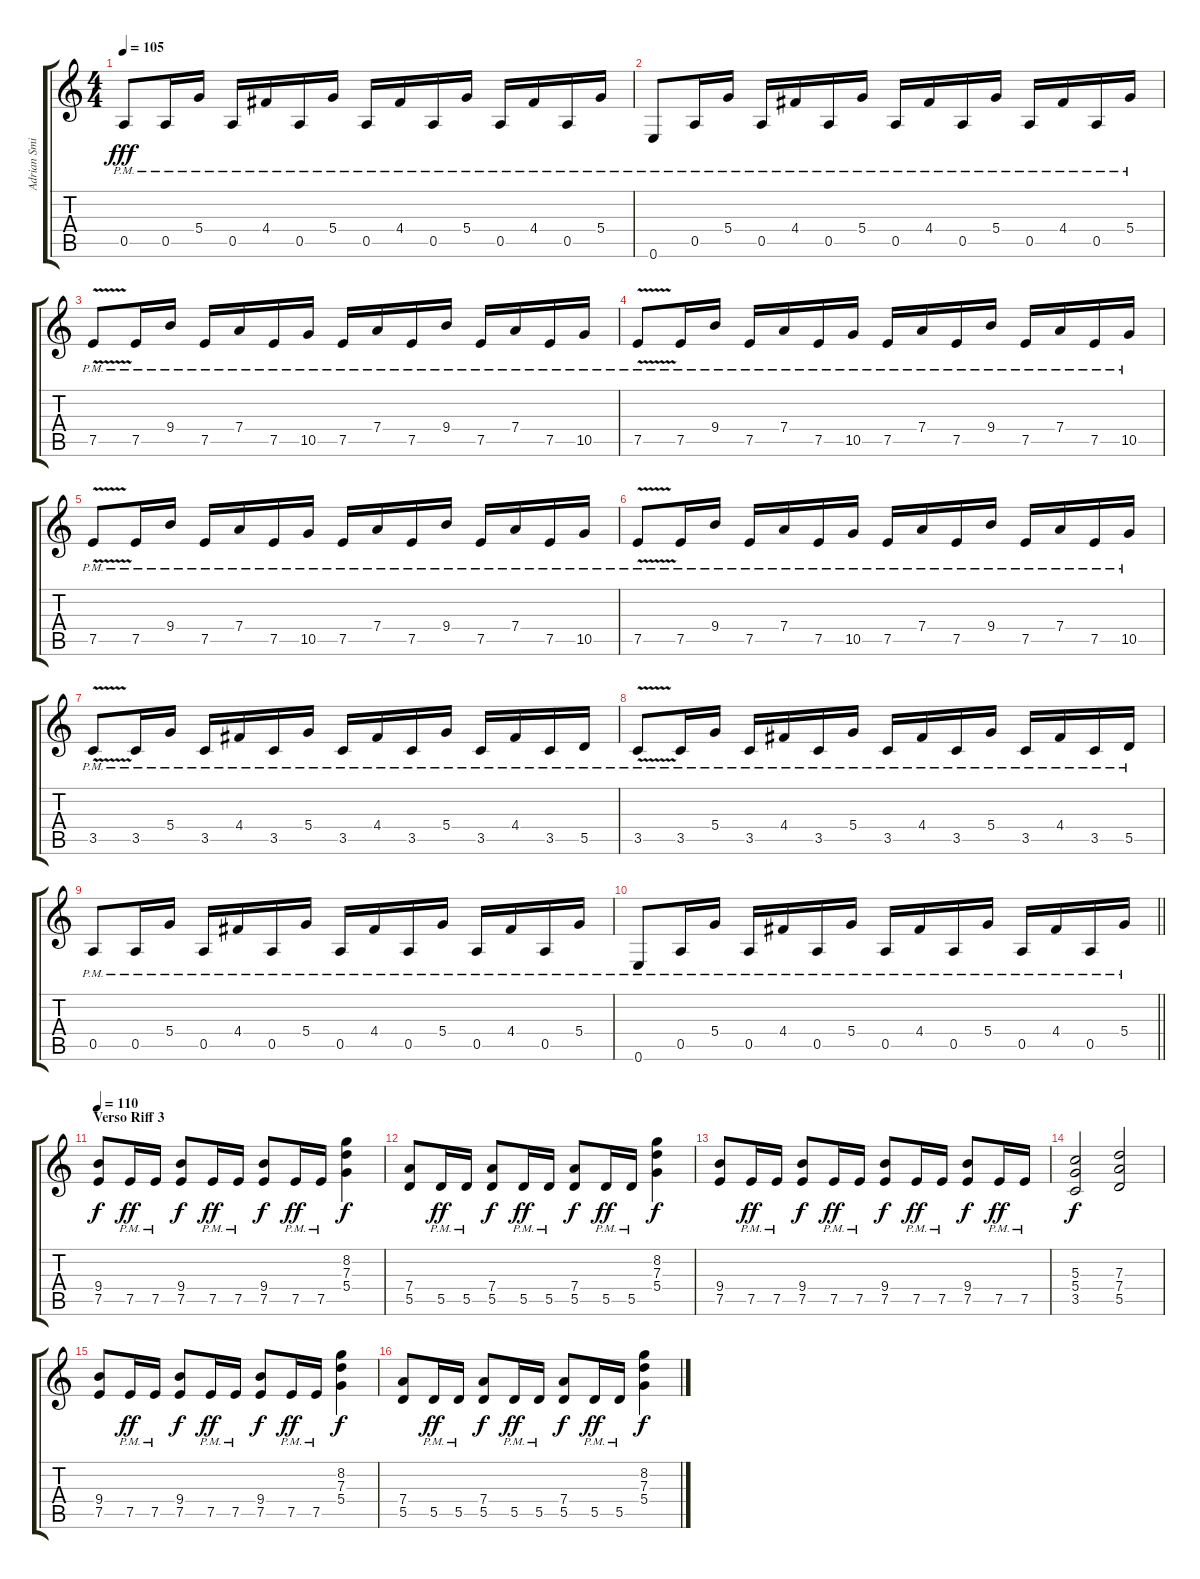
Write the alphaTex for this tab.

\track ("Adrian Smith" "Adrian Smi") {instrument overdrivenguitar}
\staff {score tabs}
\tuning (E4 B3 G3 D3 A2 E2) {hide}
\ts (4 4)
\tempo 105
\clef g2
\ks c
0.5{pm}.8{dy fff} 0.5{pm}.16 5.4{pm}.16 0.5{pm}.16 4.4{pm}.16 0.5{pm}.16 5.4{pm}.16 0.5{pm}.16 4.4{pm}.16 0.5{pm}.16 5.4{pm}.16 0.5{pm}.16 4.4{pm}.16 0.5{pm}.16 5.4{pm}.16 |
0.6{pm}.8 0.5{pm}.16 5.4{pm}.16 0.5{pm}.16 4.4{pm}.16 0.5{pm}.16 5.4{pm}.16 0.5{pm}.16 4.4{pm}.16 0.5{pm}.16 5.4{pm}.16 0.5{pm}.16 4.4{pm}.16 0.5{pm}.16 5.4{pm}.16 |
7.5{v pm}.8 7.5{pm}.16 9.4{pm}.16 7.5{pm}.16 7.4{pm}.16 7.5{pm}.16 10.5{pm}.16 7.5{pm}.16 7.4{pm}.16 7.5{pm}.16 9.4{pm}.16 7.5{pm}.16 7.4{pm}.16 7.5{pm}.16 10.5{pm}.16 |
7.5{v pm}.8 7.5{pm}.16 9.4{pm}.16 7.5{pm}.16 7.4{pm}.16 7.5{pm}.16 10.5{pm}.16 7.5{pm}.16 7.4{pm}.16 7.5{pm}.16 9.4{pm}.16 7.5{pm}.16 7.4{pm}.16 7.5{pm}.16 10.5{pm}.16 |
7.5{v pm}.8 7.5{pm}.16 9.4{pm}.16 7.5{pm}.16 7.4{pm}.16 7.5{pm}.16 10.5{pm}.16 7.5{pm}.16 7.4{pm}.16 7.5{pm}.16 9.4{pm}.16 7.5{pm}.16 7.4{pm}.16 7.5{pm}.16 10.5{pm}.16 |
7.5{v pm}.8 7.5{pm}.16 9.4{pm}.16 7.5{pm}.16 7.4{pm}.16 7.5{pm}.16 10.5{pm}.16 7.5{pm}.16 7.4{pm}.16 7.5{pm}.16 9.4{pm}.16 7.5{pm}.16 7.4{pm}.16 7.5{pm}.16 10.5{pm}.16 |
3.5{v pm}.8 3.5{pm}.16 5.4{pm}.16 3.5{pm}.16 4.4{pm}.16 3.5{pm}.16 5.4{pm}.16 3.5{pm}.16 4.4{pm}.16 3.5{pm}.16 5.4{pm}.16 3.5{pm}.16 4.4{pm}.16 3.5{pm}.16 5.5{pm}.16 |
3.5{v pm}.8 3.5{pm}.16 5.4{pm}.16 3.5{pm}.16 4.4{pm}.16 3.5{pm}.16 5.4{pm}.16 3.5{pm}.16 4.4{pm}.16 3.5{pm}.16 5.4{pm}.16 3.5{pm}.16 4.4{pm}.16 3.5{pm}.16 5.5{pm}.16 |
0.5{pm}.8 0.5{pm}.16 5.4{pm}.16 0.5{pm}.16 4.4{pm}.16 0.5{pm}.16 5.4{pm}.16 0.5{pm}.16 4.4{pm}.16 0.5{pm}.16 5.4{pm}.16 0.5{pm}.16 4.4{pm}.16 0.5{pm}.16 5.4{pm}.16 |
\barLineRight lightlight
0.6{pm}.8 0.5{pm}.16 5.4{pm}.16 0.5{pm}.16 4.4{pm}.16 0.5{pm}.16 5.4{pm}.16 0.5{pm}.16 4.4{pm}.16 0.5{pm}.16 5.4{pm}.16 0.5{pm}.16 4.4{pm}.16 0.5{pm}.16 5.4{pm}.16 |
\section ("" "Verso Riff 3")
\tempo 110
(9.4 7.5).8{dy f} 7.5{pm}.16{dy ff} 7.5{pm}.16 (9.4 7.5).8{dy f} 7.5{pm}.16{dy ff} 7.5{pm}.16 (9.4 7.5).8{dy f} 7.5{pm}.16{dy ff} 7.5{pm}.16 (8.2 7.3 5.4).4{dy f} |
(7.4 5.5).8 5.5{pm}.16{dy ff} 5.5{pm}.16 (7.4 5.5).8{dy f} 5.5{pm}.16{dy ff} 5.5{pm}.16 (7.4 5.5).8{dy f} 5.5{pm}.16{dy ff} 5.5{pm}.16 (8.2 7.3 5.4).4{dy f} |
(9.4 7.5).8 7.5{pm}.16{dy ff} 7.5{pm}.16 (9.4 7.5).8{dy f} 7.5{pm}.16{dy ff} 7.5{pm}.16 (9.4 7.5).8{dy f} 7.5{pm}.16{dy ff} 7.5{pm}.16 (9.4 7.5).8{dy f} 7.5{pm}.16{dy ff} 7.5{pm}.16 |
(5.3 5.4 3.5).2{dy f} (7.3 7.4 5.5).2 |
(9.4 7.5).8 7.5{pm}.16{dy ff} 7.5{pm}.16 (9.4 7.5).8{dy f} 7.5{pm}.16{dy ff} 7.5{pm}.16 (9.4 7.5).8{dy f} 7.5{pm}.16{dy ff} 7.5{pm}.16 (8.2 7.3 5.4).4{dy f} |
(7.4 5.5).8 5.5{pm}.16{dy ff} 5.5{pm}.16 (7.4 5.5).8{dy f} 5.5{pm}.16{dy ff} 5.5{pm}.16 (7.4 5.5).8{dy f} 5.5{pm}.16{dy ff} 5.5{pm}.16 (8.2 7.3 5.4).4{dy f}
